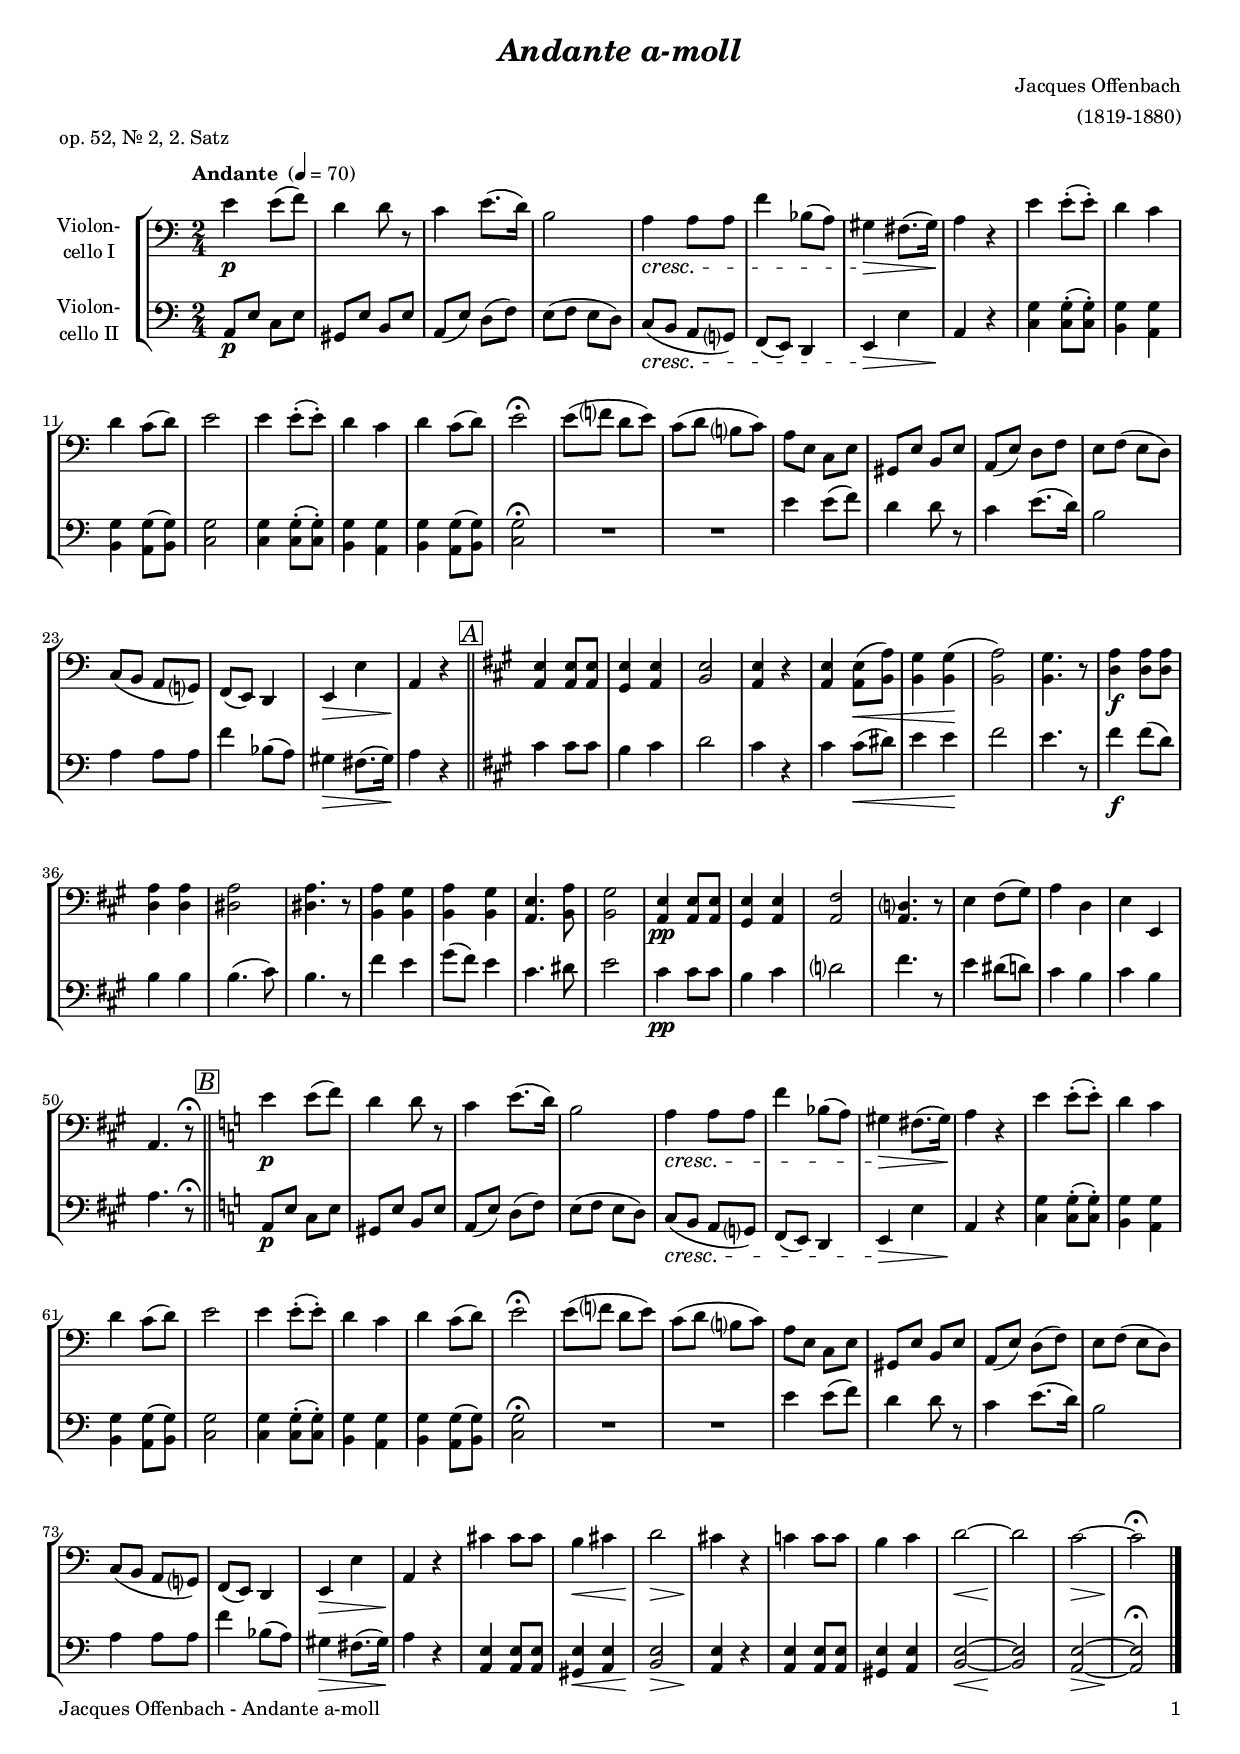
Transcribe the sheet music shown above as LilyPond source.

\version "2.18.2"
\include "deutsch.ly"
  
#(set-global-staff-size 17)

\header {
  title     = \markup \bold \italic "Andante a-moll"
  composer  = "Jacques Offenbach"
  arranger  = "(1819-1880)"
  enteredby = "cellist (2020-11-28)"
  piece     = "op. 52, Nr. 2, 2. Satz"
}

voiceconsts = {
  \key a \minor
  \time 2/4
  \clef "bass"
  \numericTimeSignature
  % Set default beaming for all staves
%  \set Timing.beamExceptions = #'()
%  \set Timing.baseMoment     = #(ly:make-moment 1 4)
%  \set Timing.beatStructure  = #'(1 1 1)
  \tempo "Andante " 4=70
}

micl = "clarinet"
mifl = "flute"
miob = "oboe"
mifh = "french horn"
misx = "tenor sax"
mist = "string ensemble 1"
miba = "cello"

boxa = { \bar "||" \mark \markup \box \italic "A" \key a \major }
boxb = { \bar "||" \mark \markup \box \italic "B" \key a \minor }

va = \relative c' {
  \voiceconsts

  e4\p e8( f)
  d4 d8 r
  c4 e8.( d16)
  h2
  a4\cresc a8 a
  f'4 b,8( a)

  gis4\> fis8.( gis16)
  a4\! r
  e' e8(-. e)-.
  d4 c
  d c8( d)
  e2
  e4 e8(-. e)-.
  d4 c

  d c8( d)
  e2\fermata
  e8( f? d e)
  c( d h? c)
  a e c e
  gis, e' h e
  a,( e') d f
  e f( e d)

  c( h a g?)
  f( e) d4
  e\> e'
  a,\! r \boxa
  <a e'> <a e'>8 <a e'>
  <gis e'>4 <a e'>
  <h e>2
  <a e'>4 r

  <a e'> <a e'>8(\< <h a'>)
  <h gis'>4 <h gis'>(\!
  <h a'>2)
  <h gis'>4. r8
  <d a'>4\f <d a'>8 <d a'>
  <d a'>4 <d a'>
  <dis a'>2
  <dis a'>4. r8

  <h a'>4 <h gis'>
  <h a'> <h gis'>
  <a e'>4. <h a'>8
  <h gis'>2
  <a e'>4\pp <a e'>8 <a e'>
  <gis e'>4 <a e'>
  <a fis'>2
  <a d?>4. r8

  e'4 fis8( gis)
  a4 d,
  e e,
  a4. r8\fermata \boxb
  e''4\p e8( f)
  d4 d8 r
  c4 e8.( d16)

  h2
  a4\cresc a8 a
  f'4 b,8( a)
  gis4\> fis8.( gis16)
  a4\! r
  e' e8(-. e)-.
  d4 c
  d c8( d)

  e2
  e4 e8(-. e)-.
  d4 c
  d c8( d)
  e2\fermata
  e8( f? d e)
  c( d h? c)
  a e c e

  gis, e' h e
  a,( e') d( f)
  e f( e d)
  c( h a g?)
  f( e) d4
  e\> e'
  a,\! r4

  cis' cis8 cis
  h4\< cis
  d2\!\>
  cis4\! r
  c! c8 c
  h4 c
  d2~\<
  d\!
  c~\>
  c\fermata\! \bar "|."
}

vb = \relative c {
  \voiceconsts

  a8\p e' c e
  gis, e' h e
  a,( e') d( f)
  e( f e d)
  c(\cresc h a g?)
  f( e) d4

  e\> e'
  a,\! r
  <c g'> <c g'>8(-. <c g'>)-.
  <h g'>4 <a g'>
  <h g'> <a g'>8( <h g'>)
  <c g'>2
  <c g'>4 <c g'>8(-. <c g'>)-.
  <h g'>4 <a g'>

  <h g'> <a g'>8( <h g'>)
  <c g'>2\fermata
  R2*2
  e'4 e8( f)
  d4 d8 r
  c4 e8.( d16)
  h2

  a4 a8 a
  f'4 b,8( a)
  gis4\> fis8.( gis16)
  a4\! r \boxa
  cis4 cis8 cis
  h4 cis
  d2 cis4 r

  cis cis8(\< dis)
  e4 e\!
  fis2
  e4. r8
  fis4\f fis8( d)
  h4 h
  h4.( cis8)
  h4. r8

  fis'4 e
  gis8( fis) e4
  cis4. dis8
  e2
  cis4\pp cis8 cis
  h4 cis
  d?2
  fis4. r8

  e4 dis8( d)
  cis4 h
  cis h
  a4. r8\fermata \boxb
  a,8\p e' c e
  gis, e' h e
  a,( e') d( f)

  e( f e d)
  c(\cresc h a g?)
  f( e) d4
  e\> e'
  a,\! r
  <c g'> <c g'>8(-. <c g'>)-.
  <h g'>4 <a g'>
  <h g'> <a g'>8( <h g'>)

  <c g'>2
  <c g'>4 <c g'>8(-. <c g'>)-.
  <h g'>4 <a g'>
  <h g'> <a g'>8( <h g'>)
  <c g'>2\fermata
  R2*2
  e'4 e8( f)

  d4 d8 r
  c4 e8.( d16)
  h2
  a4 a8 a
  f'4 b,8( a)
  gis4\> fis8.( gis16)
  a4\! r

  <a, e'> <a e'>8 <a e'>
  <gis e'>4\< <a e'>
  <h e>2\!\>
  <a e'>4\! r

  <a e'> <a e'>8 <a e'>
  <gis e'>4 <a e'>
  <h e>2~\<
  <h e>\!
  <a e'>~\>
  <a e'>\fermata\! \bar "|."
}


music = \new StaffGroup <<
      \new Staff {
	\set Staff.midiInstrument = \miba
	\set Staff.instrumentName = \markup \center-column { "Violon-" "cello I" }
	\transpose a a { \va }
      }

      \new Staff {
	\set Staff.midiInstrument = \miba
	\set Staff.instrumentName = \markup \center-column { "Violon-" "cello II" }
	\transpose a a { \vb }
      }
>>

\book {
   \paper {
    print-page-number = ##t
    print-first-page-number = ##t
    ragged-last-bottom = ##f
    oddHeaderMarkup = \markup \null
    evenHeaderMarkup = \markup \null
    oddFooterMarkup = \markup {
      \fill-line {
        \on-the-fly #print-page-number-check-first
        "Jacques Offenbach - Andante a-moll" \fromproperty #'page:page-number-string
      }
    }
    evenFooterMarkup = \oddFooterMarkup
  } \score {
    \music
    \layout {}
  }

  \score {
    \unfoldRepeats \music

    \midi {
      \context {
        \Score
      }
    }
  }
}